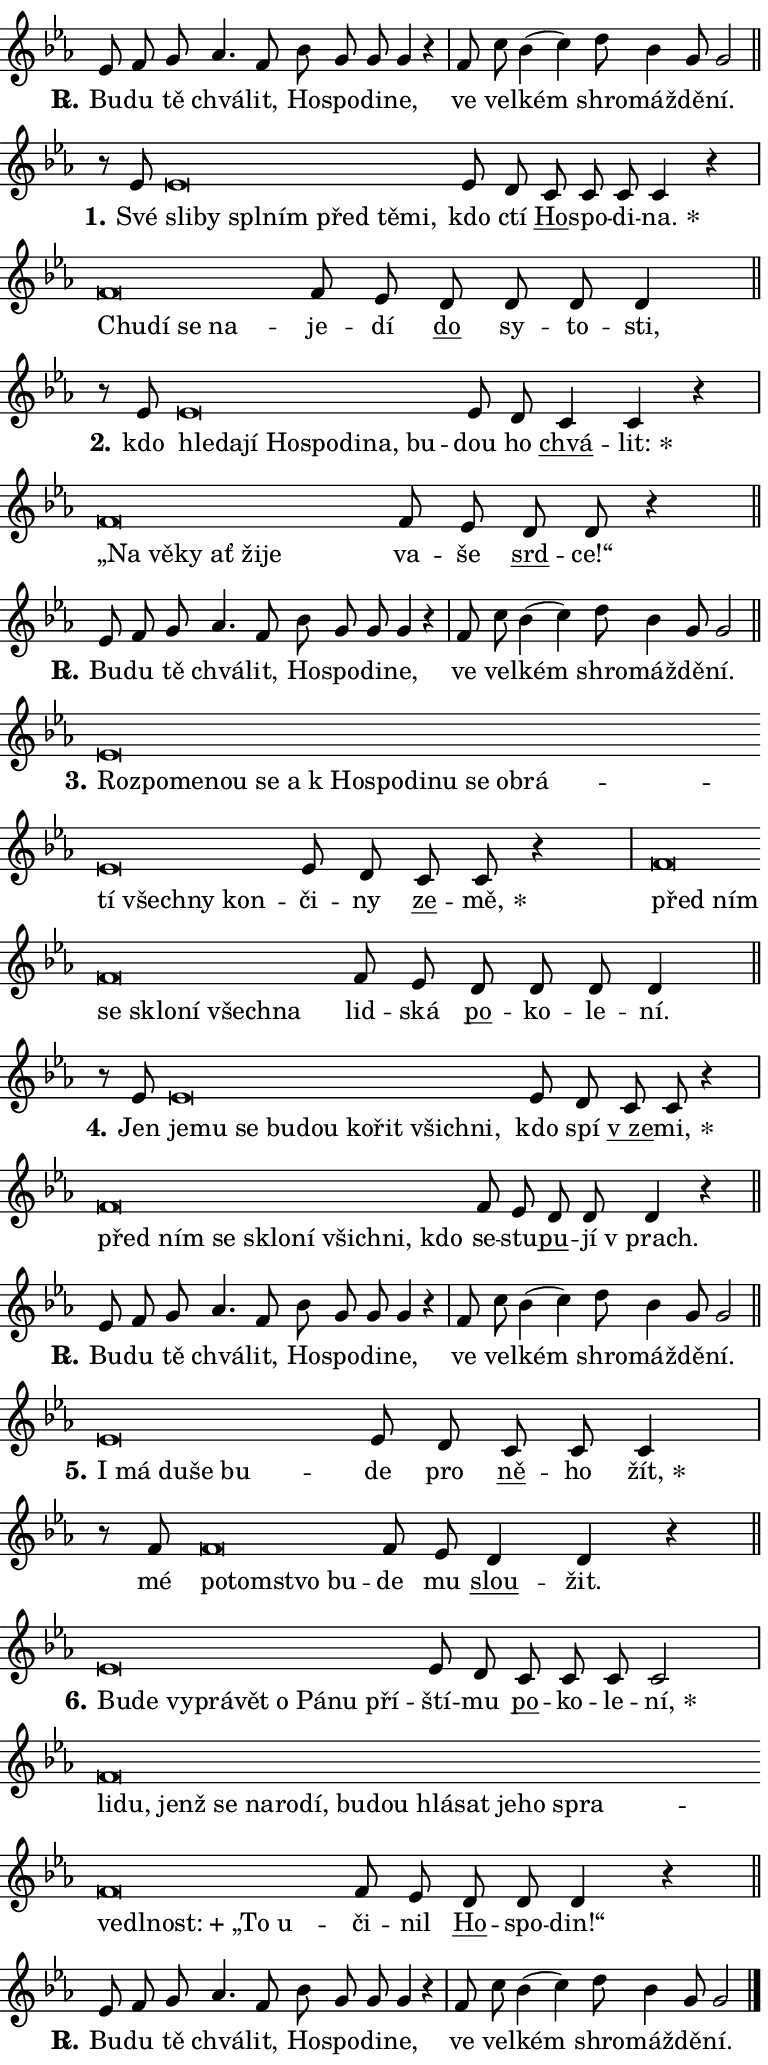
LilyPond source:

\version "2.24.0"
\header { tagline = "" }
\paper {
  indent = 0\cm
  top-margin = 0\cm
  right-margin = 0.13\cm % to fit lyric hyphens
  bottom-margin = 0\cm
  left-margin = 0\cm
  paper-width = 13\cm
  page-breaking = #ly:one-page-breaking
  system-system-spacing.basic-distance = #11
  score-system-spacing.basic-distance = #11
  ragged-last = ##f
}


%% Author: Thomas Morley
%% https://lists.gnu.org/archive/html/lilypond-user/2020-05/msg00002.html
#(define (line-position grob)
"Returns position of @var[grob} in current system:
   @code{'start}, if at first time-step
   @code{'end}, if at last time-step
   @code{'middle} otherwise
"
  (let* ((col (ly:item-get-column grob))
         (ln (ly:grob-object col 'left-neighbor))
         (rn (ly:grob-object col 'right-neighbor))
         (col-to-check-left (if (ly:grob? ln) ln col))
         (col-to-check-right (if (ly:grob? rn) rn col))
         (break-dir-left
           (and
             (ly:grob-property col-to-check-left 'non-musical #f)
             (ly:item-break-dir col-to-check-left)))
         (break-dir-right
           (and
             (ly:grob-property col-to-check-right 'non-musical #f)
             (ly:item-break-dir col-to-check-right))))
        (cond ((eqv? 1 break-dir-left) 'start)
              ((eqv? -1 break-dir-right) 'end)
              (else 'middle))))

#(define (tranparent-at-line-position vctor)
  (lambda (grob)
  "Relying on @code{line-position} select the relevant enry from @var{vctor}.
Used to determine transparency,"
    (case (line-position grob)
      ((end) (not (vector-ref vctor 0)))
      ((middle) (not (vector-ref vctor 1)))
      ((start) (not (vector-ref vctor 2))))))

noteHeadBreakVisibility =
#(define-music-function (break-visibility)(vector?)
"Makes @code{NoteHead}s transparent relying on @var{break-visibility}"
#{
  \override NoteHead.transparent =
    #(tranparent-at-line-position break-visibility)
#})

#(define delete-ledgers-for-transparent-note-heads
  (lambda (grob)
    "Reads whether a @code{NoteHead} is transparent.
If so this @code{NoteHead} is removed from @code{'note-heads} from
@var{grob}, which is supposed to be @code{LedgerLineSpanner}.
As a result ledgers are not printed for this @code{NoteHead}"
    (let* ((nhds-array (ly:grob-object grob 'note-heads))
           (nhds-list
             (if (ly:grob-array? nhds-array)
                 (ly:grob-array->list nhds-array)
                 '()))
           ;; Relies on the transparent-property being done before
           ;; Staff.LedgerLineSpanner.after-line-breaking is executed.
           ;; This is fragile ...
           (to-keep
             (remove
               (lambda (nhd)
                 (ly:grob-property nhd 'transparent #f))
               nhds-list)))
      ;; TODO find a better method to iterate over grob-arrays, similiar
      ;; to filter/remove etc for lists
      ;; For now rebuilt from scratch
      (set! (ly:grob-object grob 'note-heads)  '())
      (for-each
        (lambda (nhd)
          (ly:pointer-group-interface::add-grob grob 'note-heads nhd))
        to-keep))))

squashNotes = {
  \override NoteHead.X-extent = #'(-0.2 . 0.2)
  \override NoteHead.Y-extent = #'(-0.75 . 0)
  \override NoteHead.stencil =
    #(lambda (grob)
       (let ((pos (ly:grob-property grob 'staff-position)))
         (begin
           (if (< pos -7) (display "ERROR: Lower brevis then expected\n") (display ""))
           (if (<= pos -6) ly:text-interface::print ly:note-head::print))))
}
unSquashNotes = {
  \revert NoteHead.X-extent
  \revert NoteHead.Y-extent
  \revert NoteHead.stencil
}

hideNotes = \noteHeadBreakVisibility #begin-of-line-visible
unHideNotes = \noteHeadBreakVisibility #all-visible

% work-around for resetting accidentals
% https://lilypond.org/doc/v2.23/Documentation/notation/displaying-rhythms#unmetered-music
cadenzaMeasure = {
  \cadenzaOff
  \partial 1024 s1024
  \cadenzaOn
}

#(define-markup-command (accent layout props text) (markup?)
  "Underline accented syllable"
  (interpret-markup layout props
    #{\markup \override #'(offset . 4.3) \underline { #text }#}))

responsum = \markup \concat {
  "R" \hspace #-1.05 \path #0.1 #'((moveto 0 0.07) (lineto 0.9 0.8)) \hspace #0.05 "."
}

spaceSize = #0.6828661417322834 % exact space size for TeX Gyre Schola

\layout {
  \context {
    \Staff
    \remove "Time_signature_engraver"
    \override LedgerLineSpanner.after-line-breaking = #delete-ledgers-for-transparent-note-heads
  }
  \context {
    \Lyrics {
      \override LyricSpace.minimum-distance = \spaceSize
      \override LyricText.font-name = #"TeX Gyre Schola"
      \override LyricText.font-size = 1
      \override StanzaNumber.font-name = #"TeX Gyre Schola Bold"
      \override StanzaNumber.font-size = 1
    }
  }
  \context {
    \Score 
    \override NoteHead.text =
      #(lambda (grob) 
        (let ((pos (ly:grob-property grob 'staff-position)))
          #{\markup {
            \combine
              \halign #-0.55 \raise #(if (= pos -6) 0 0.5) \override #'(thickness . 2) \draw-line #'(3.2 . 0)
              \musicglyph "noteheads.sM1"
          }#}))
  }
}

% magnetic-lyrics.ily
%
%   written by
%     Jean Abou Samra <jean@abou-samra.fr>
%     Werner Lemberg <wl@gnu.org>
%
%   adapted by
%     Jiri Hon <jiri.hon@gmail.com>
%
% Version 2022-Apr-15

% https://www.mail-archive.com/lilypond-user@gnu.org/msg149350.html

#(define (Left_hyphen_pointer_engraver context)
   "Collect syllable-hyphen-syllable occurrences in lyrics and store
them in properties.  This engraver only looks to the left.  For
example, if the lyrics input is @code{foo -- bar}, it does the
following.

@itemize @bullet
@item
Set the @code{text} property of the @code{LyricHyphen} grob between
@q{foo} and @q{bar} to @code{foo}.

@item
Set the @code{left-hyphen} property of the @code{LyricText} grob with
text @q{foo} to the @code{LyricHyphen} grob between @q{foo} and
@q{bar}.
@end itemize

Use this auxiliary engraver in combination with the
@code{lyric-@/text::@/apply-@/magnetic-@/offset!} hook."
   (let ((hyphen #f)
         (text #f))
     (make-engraver
      (acknowledgers
       ((lyric-syllable-interface engraver grob source-engraver)
        (set! text grob)))
      (end-acknowledgers
       ((lyric-hyphen-interface engraver grob source-engraver)
        ;(when (not (grob::has-interface grob 'lyric-space-interface))
          (set! hyphen grob)));)
      ((stop-translation-timestep engraver)
       (when (and text hyphen)
         (ly:grob-set-object! text 'left-hyphen hyphen))
       (set! text #f)
       (set! hyphen #f)))))

#(define (lyric-text::apply-magnetic-offset! grob)
   "If the space between two syllables is less than the value in
property @code{LyricText@/.details@/.squash-threshold}, move the right
syllable to the left so that it gets concatenated with the left
syllable.

Use this function as a hook for
@code{LyricText@/.after-@/line-@/breaking} if the
@code{Left_@/hyphen_@/pointer_@/engraver} is active."
   (let ((hyphen (ly:grob-object grob 'left-hyphen #f)))
     (when hyphen
       (let ((left-text (ly:spanner-bound hyphen LEFT)))
         (when (grob::has-interface left-text 'lyric-syllable-interface)
           (let* ((common (ly:grob-common-refpoint grob left-text X))
                  (this-x-ext (ly:grob-extent grob common X))
                  (left-x-ext
                   (begin
                     ;; Trigger magnetism for left-text.
                     (ly:grob-property left-text 'after-line-breaking)
                     (ly:grob-extent left-text common X)))
                  ;; `delta` is the gap width between two syllables.
                  (delta (- (interval-start this-x-ext)
                            (interval-end left-x-ext)))
                  (details (ly:grob-property grob 'details))
                  (threshold (assoc-get 'squash-threshold details 0.2)))
             (when (< delta threshold)
               (let* (;; We have to manipulate the input text so that
                      ;; ligatures crossing syllable boundaries are not
                      ;; disabled.  For languages based on the Latin
                      ;; script this is essentially a beautification.
                      ;; However, for non-Western scripts it can be a
                      ;; necessity.
                      (lt (ly:grob-property left-text 'text))
                      (rt (ly:grob-property grob 'text))
                      (is-space (grob::has-interface hyphen 'lyric-space-interface))
                      (space (if is-space " " ""))
                      (extra-delta (if is-space spaceSize 0))
                      ;; Append new syllable.
                      (ltrt-space (if (and (string? lt) (string? rt))
                                (string-append lt space rt)
                                (make-concat-markup (list lt space rt))))
                      ;; Right-align `ltrt` to the right side.
                      (ltrt-space-markup (grob-interpret-markup
                               grob
                               (make-translate-markup
                                (cons (interval-length this-x-ext) 0)
                                (make-right-align-markup ltrt-space)))))
                 (begin
                   ;; Don't print `left-text`.
                   (ly:grob-set-property! left-text 'stencil #f)
                   ;; Set text and stencil (which holds all collected
                   ;; syllables so far) and shift it to the left.
                   (ly:grob-set-property! grob 'text ltrt-space)
                   (ly:grob-set-property! grob 'stencil ltrt-space-markup)
                   (ly:grob-translate-axis! grob (- (- delta extra-delta)) X))))))))))


#(define (lyric-hyphen::displace-bounds-first grob)
   ;; Make very sure this callback isn't triggered too early.
   (let ((left (ly:spanner-bound grob LEFT))
         (right (ly:spanner-bound grob RIGHT)))
     (ly:grob-property left 'after-line-breaking)
     (ly:grob-property right 'after-line-breaking)
     (ly:lyric-hyphen::print grob)))

squashThreshold = #0.4

\layout {
  \context {
    \Lyrics
    \consists #Left_hyphen_pointer_engraver
    \override LyricText.after-line-breaking =
      #lyric-text::apply-magnetic-offset!
    \override LyricHyphen.stencil = #lyric-hyphen::displace-bounds-first
    \override LyricText.details.squash-threshold = \squashThreshold
    \override LyricHyphen.minimum-distance = 0
    \override LyricHyphen.minimum-length = \squashThreshold
  }
}

squashText = \override LyricText.details.squash-threshold = 9999
unSquashText = \override LyricText.details.squash-threshold = \squashThreshold

leftText = \override LyricText.self-alignment-X = #LEFT
unLeftText = \revert LyricText.self-alignment-X

starOffset = #(lambda (grob) 
                (let ((x_offset (ly:self-alignment-interface::aligned-on-x-parent grob)))
                  (if (= x_offset 0) 0 (+ x_offset 1.2))))

star = #(define-music-function (syllable)(string?)
"Append star separator at the end of a syllable"
#{
  \once \override LyricText.X-offset = #starOffset
  \lyricmode { \markup {
    #syllable
    \override #'((font-name . "TeX Gyre Schola Bold")) \hspace #0.2 \lower #0.65 \larger "*"
  } }
#})

starAccent = #(define-music-function (syllable)(string?)
"Append star separator at the end of a syllable and make accent"
#{
  \once \override LyricText.X-offset = #starOffset
  \lyricmode { \markup {
    \accent #syllable
    \override #'((font-name . "TeX Gyre Schola Bold")) \hspace #0.2 \lower #0.65 \larger "*"
  } }
#})

breath = #(define-music-function (syllable)(string?)
"Append breathing indicator at the end of a syllable"
#{
  \lyricmode { \markup { #syllable "+" } }
#})

optionalBreath = #(define-music-function (syllable)(string?)
"Append optional breathing indicator at the end of a syllable"
#{
  \lyricmode { \markup { #syllable "(+)" } }
#})


\score {
    <<
        \new Voice = "melody" { \cadenzaOn \key es \major \relative { es'8 f g as4. f8 \bar "" bes g g g4 r \cadenzaMeasure \bar "|" f8 c' \bar "" bes4( c) \bar "" d8 bes4 g8 g2 \cadenzaMeasure \bar "||" \break } }
        \new Lyrics \lyricsto "melody" { \lyricmode { \set stanza = \responsum
Bu -- du tě chvá -- lit, Ho -- spo -- di -- ne, ve vel -- kém shro -- máž -- dě -- ní. } }
    >>
    \layout {}
}

\score {
    <<
        \new Voice = "melody" { \cadenzaOn \key es \major \relative { r8 es'8 \squashNotes es\breve*1/16 \hideNotes \breve*1/16 \bar "" \breve*1/16 \bar "" \breve*1/16 \bar "" \breve*1/16 \bar "" \breve*1/16 \breve*1/16 \bar "" \unHideNotes \unSquashNotes es8 d \bar "" c c c c4 r \cadenzaMeasure \bar "|" \squashNotes f\breve*1/16 \hideNotes \breve*1/16 \bar "" \breve*1/16 \breve*1/16 \bar "" \unHideNotes \unSquashNotes f8 es \bar "" d d d d4 \cadenzaMeasure \bar "||" \break } }
        \new Lyrics \lyricsto "melody" { \lyricmode { \set stanza = "1."
Své \leftText sli -- \squashText by spl -- ním před tě -- mi, \unLeftText \unSquashText kdo ctí \markup \accent Ho -- spo -- di -- \star na. \leftText Chu -- \squashText dí se na -- \unLeftText \unSquashText je -- dí \markup \accent do sy -- to -- sti, } }
    >>
    \layout {}
}

\score {
    <<
        \new Voice = "melody" { \cadenzaOn \key es \major \relative { r8 es'8 \squashNotes es\breve*1/16 \hideNotes \breve*1/16 \bar "" \breve*1/16 \bar "" \breve*1/16 \bar "" \breve*1/16 \bar "" \breve*1/16 \bar "" \breve*1/16 \breve*1/16 \bar "" \unHideNotes \unSquashNotes es8 d \bar "" c4 c r \cadenzaMeasure \bar "|" \squashNotes f\breve*1/16 \hideNotes \breve*1/16 \bar "" \breve*1/16 \bar "" \breve*1/16 \bar "" \breve*1/16 \breve*1/16 \bar "" \unHideNotes \unSquashNotes f8 es \bar "" d8 d r4 \cadenzaMeasure \bar "||" \break } }
        \new Lyrics \lyricsto "melody" { \lyricmode { \set stanza = "2."
kdo \leftText hle -- \squashText da -- jí Ho -- spo -- di -- na, bu -- \unLeftText \unSquashText dou ho \markup \accent chvá -- \star lit: \leftText „Na \squashText vě -- ky ať ži -- je \unLeftText \unSquashText va -- še \markup \accent srd -- ce!“ } }
    >>
    \layout {}
}

\score {
    <<
        \new Voice = "melody" { \cadenzaOn \key es \major \relative { es'8 f g as4. f8 \bar "" bes g g g4 r \cadenzaMeasure \bar "|" f8 c' \bar "" bes4( c) \bar "" d8 bes4 g8 g2 \cadenzaMeasure \bar "||" \break } }
        \new Lyrics \lyricsto "melody" { \lyricmode { \set stanza = \responsum
Bu -- du tě chvá -- lit, Ho -- spo -- di -- ne, ve vel -- kém shro -- máž -- dě -- ní. } }
    >>
    \layout {}
}

\score {
    <<
        \new Voice = "melody" { \cadenzaOn \key es \major \relative { \squashNotes es'\breve*1/16 \hideNotes \breve*1/16 \bar "" \breve*1/16 \bar "" \breve*1/16 \bar "" \breve*1/16 \bar "" \breve*1/16 \bar "" \breve*1/16 \bar "" \breve*1/16 \bar "" \breve*1/16 \bar "" \breve*1/16 \bar "" \breve*1/16 \bar "" \breve*1/16 \bar "" \breve*1/16 \bar "" \breve*1/16 \bar "" \breve*1/16 \bar "" \breve*1/16 \breve*1/16 \bar "" \unHideNotes \unSquashNotes es8 d \bar "" c8 c r4 \cadenzaMeasure \bar "|" \squashNotes f\breve*1/16 \hideNotes \breve*1/16 \bar "" \breve*1/16 \bar "" \breve*1/16 \bar "" \breve*1/16 \bar "" \breve*1/16 \breve*1/16 \bar "" \unHideNotes \unSquashNotes f8 es \bar "" d d d d4 \cadenzaMeasure \bar "||" \break } }
        \new Lyrics \lyricsto "melody" { \lyricmode { \set stanza = "3."
\leftText Roz -- \squashText po -- me -- nou se a "k Ho" -- spo -- di -- nu se ob -- rá -- tí všech -- ny kon -- \unLeftText \unSquashText či -- ny \markup \accent ze -- \star mě, \leftText před \squashText ním se sklo -- ní všech -- na \unLeftText \unSquashText lid -- ská \markup \accent po -- ko -- le -- ní. } }
    >>
    \layout {}
}

\score {
    <<
        \new Voice = "melody" { \cadenzaOn \key es \major \relative { r8 es'8 \squashNotes es\breve*1/16 \hideNotes \breve*1/16 \bar "" \breve*1/16 \bar "" \breve*1/16 \bar "" \breve*1/16 \bar "" \breve*1/16 \bar "" \breve*1/16 \bar "" \breve*1/16 \breve*1/16 \bar "" \unHideNotes \unSquashNotes es8 d \bar "" c8 c r4 \cadenzaMeasure \bar "|" \squashNotes f\breve*1/16 \hideNotes \breve*1/16 \bar "" \breve*1/16 \bar "" \breve*1/16 \bar "" \breve*1/16 \bar "" \breve*1/16 \bar "" \breve*1/16 \breve*1/16 \bar "" \unHideNotes \unSquashNotes f8 es \bar "" d d d4 r \cadenzaMeasure \bar "||" \break } }
        \new Lyrics \lyricsto "melody" { \lyricmode { \set stanza = "4."
Jen \leftText je -- \squashText mu se bu -- dou ko -- řit všich -- ni, \unLeftText \unSquashText kdo spí \markup \accent "v ze" -- \star mi, \leftText před \squashText ním se sklo -- ní všich -- ni, kdo \unLeftText \unSquashText se -- stu -- \markup \accent pu -- jí "v prach." } }
    >>
    \layout {}
}

\score {
    <<
        \new Voice = "melody" { \cadenzaOn \key es \major \relative { es'8 f g as4. f8 \bar "" bes g g g4 r \cadenzaMeasure \bar "|" f8 c' \bar "" bes4( c) \bar "" d8 bes4 g8 g2 \cadenzaMeasure \bar "||" \break } }
        \new Lyrics \lyricsto "melody" { \lyricmode { \set stanza = \responsum
Bu -- du tě chvá -- lit, Ho -- spo -- di -- ne, ve vel -- kém shro -- máž -- dě -- ní. } }
    >>
    \layout {}
}

\score {
    <<
        \new Voice = "melody" { \cadenzaOn \key es \major \relative { \squashNotes es'\breve*1/16 \hideNotes \breve*1/16 \bar "" \breve*1/16 \bar "" \breve*1/16 \breve*1/16 \bar "" \unHideNotes \unSquashNotes es8 d \bar "" c c c4 \cadenzaMeasure \bar "|" r8 f8 \squashNotes f\breve*1/16 \hideNotes \breve*1/16 \bar "" \breve*1/16 \breve*1/16 \bar "" \unHideNotes \unSquashNotes f8 es \bar "" d4 d r \cadenzaMeasure \bar "||" \break } }
        \new Lyrics \lyricsto "melody" { \lyricmode { \set stanza = "5."
\leftText I \squashText má du -- še bu -- \unLeftText \unSquashText de pro \markup \accent ně -- ho \star žít, mé \leftText po -- \squashText tom -- stvo bu -- \unLeftText \unSquashText de mu \markup \accent slou -- žit. } }
    >>
    \layout {}
}

\score {
    <<
        \new Voice = "melody" { \cadenzaOn \key es \major \relative { \squashNotes es'\breve*1/16 \hideNotes \breve*1/16 \bar "" \breve*1/16 \bar "" \breve*1/16 \bar "" \breve*1/16 \bar "" \breve*1/16 \bar "" \breve*1/16 \bar "" \breve*1/16 \breve*1/16 \bar "" \unHideNotes \unSquashNotes es8 d \bar "" c c c c2 \cadenzaMeasure \bar "|" \squashNotes f\breve*1/16 \hideNotes \breve*1/16 \bar "" \breve*1/16 \bar "" \breve*1/16 \bar "" \breve*1/16 \bar "" \breve*1/16 \bar "" \breve*1/16 \bar "" \breve*1/16 \bar "" \breve*1/16 \bar "" \breve*1/16 \bar "" \breve*1/16 \bar "" \breve*1/16 \bar "" \breve*1/16 \bar "" \breve*1/16 \bar "" \breve*1/16 \bar "" \breve*1/16 \bar "" \breve*1/16 \bar "" \breve*1/16 \breve*1/16 \bar "" \unHideNotes \unSquashNotes f8 es \bar "" d d d4 r \cadenzaMeasure \bar "||" \break } }
        \new Lyrics \lyricsto "melody" { \lyricmode { \set stanza = "6."
\leftText Bu -- \squashText de vy -- prá -- vět o Pá -- nu pří -- \unLeftText \unSquashText ští -- mu \markup \accent po -- ko -- le -- \star ní, \leftText li -- \squashText du, jenž se na -- ro -- dí, bu -- dou hlá -- sat je -- ho spra -- ve -- dl -- \breath "nost:" „To u -- \unLeftText \unSquashText či -- nil \markup \accent Ho -- spo -- din!“ } }
    >>
    \layout {}
}

\score {
    <<
        \new Voice = "melody" { \cadenzaOn \key es \major \relative { es'8 f g as4. f8 \bar "" bes g g g4 r \cadenzaMeasure \bar "|" f8 c' \bar "" bes4( c) \bar "" d8 bes4 g8 g2 \cadenzaMeasure \bar "||" \break } \bar "|." }
        \new Lyrics \lyricsto "melody" { \lyricmode { \set stanza = \responsum
Bu -- du tě chvá -- lit, Ho -- spo -- di -- ne, ve vel -- kém shro -- máž -- dě -- ní. } }
    >>
    \layout {}
}
